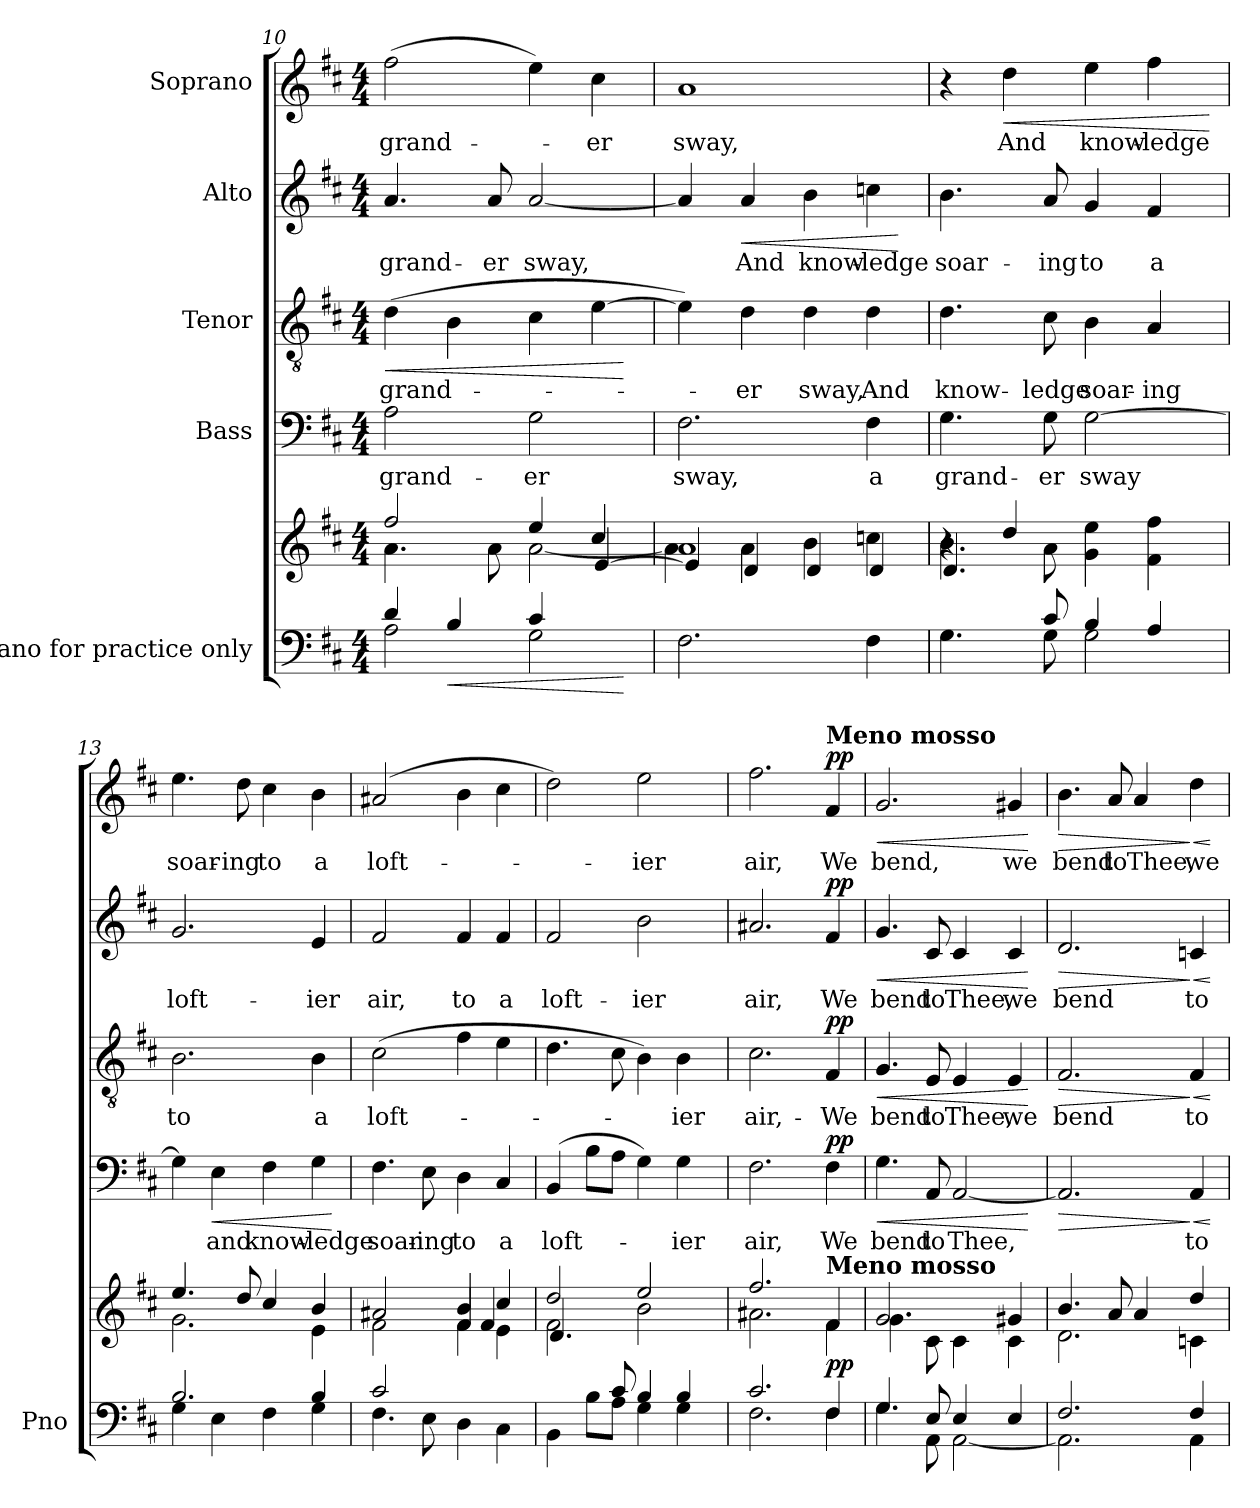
**kern	**kern	**dynam	**kern	**text	**dynam	**kern	**text	**dynam	**kern	**text	**dynam	**kern	**text	**dynam
*part5	*part5	*part5	*part4	*part4	*part4	*part3	*part3	*part3	*part2	*part2	*part2	*part1	*part1	*part1
*staff6	*staff5	*staff5/6	*staff4	*staff4	*staff4	*staff3	*staff3	*staff3	*staff2	*staff2	*staff2	*staff1	*staff1	*staff1
*I"Piano for practice only	*	*	*I"Bass	*	*	*I"Tenor	*	*	*I"Alto	*	*	*I"Soprano	*	*
*I'Pno	*	*	*	*	*	*	*	*	*	*	*	*	*	*
*clefF4	*clefG2	*	*clefF4	*	*	*clefGv2	*	*	*clefG2	*	*	*clefG2	*	*
*k[f#c#]	*k[f#c#]	*	*k[f#c#]	*	*	*k[f#c#]	*	*	*k[f#c#]	*	*	*k[f#c#]	*	*
*M4/4	*M4/4	*	*M4/4	*	*	*M4/4	*	*	*M4/4	*	*	*M4/4	*	*
=10	=10	=10	=10	=10	=10	=10	=10	=10	=10	=10	=10	=10	=10	=10
*^	*^	*	*	*	*	*	*	*	*	*	*	*	*	*
*	*	*	*^	*	*	*	*	*	*	*	*	*	*	*	*	*
!	!	!	!	!	!	!	!	!	!	!	!LO:HP:b	!	!	!	!	!	!
4d/	2A\	2ff#/	4.a\	2.ryy	.	2A\	grand-	.	(4d\	grand-	<	4.a/	grand-	.	(2ff#\	grand-	.
!	!	!	!	!	!LO:HP:b=2	!	!	!	!	!	!	!	!	!	!	!	!
4B/	.	.	.	.	<	.	.	.	4B\	.	.	.	.	.	.	.	.
.	.	.	8a\	.	.	.	.	.	.	.	.	8a/	-er	.	.	.	.
4c#/	2G\	4ee/	[2a\	.	.	2G\	-er	.	4c#\	.	.	[2a/	sway,	.	4ee\)	.	.
4ryy	.	4cc#/	.	[4e/	.	.	.	.	[4e\	.	.	.	.	.	4cc#\	-er	.
*v	*v	*	*	*	*	*	*	*	*	*	*	*	*	*	*	*	*
*	*v	*v	*v	*	*	*	*	*	*	*	*	*	*	*	*	*
.	.	[	.	.	.	.	.	[	.	.	.	.	.	.
=11	=11	=11	=11	=11	=11	=11	=11	=11	=11	=11	=11	=11	=11	=11
*	*^	*	*	*	*	*	*	*	*	*	*	*	*	*
*	*	*^	*	*	*	*	*	*	*	*	*	*	*	*	*
2.F#\	1a	4a\]	4e/]	.	2.F#\	sway,	.	4e\])	.	.	4a/]	.	.	1a	sway,	.
!	!	!	!	!	!	!	!	!	!	!	!	!	!LO:HP:b	!	!	!
.	.	4a\	4d/	.	.	.	.	4d\	-er	.	4a/	And	<	.	.	.
.	.	4b\	4d/	.	.	.	.	4d\	sway,	.	4b\	know-	.	.	.	.
4F#\	.	4ccn\	4d/	.	4F#\	a	.	4d\	And	.	4ccn\	-ledge	.	.	.	.
*	*v	*v	*v	*	*	*	*	*	*	*	*	*	*	*	*	*
.	.	.	.	.	.	.	.	.	.	.	[	.	.	.
=12	=12	=12	=12	=12	=12	=12	=12	=12	=12	=12	=12	=12	=12	=12
*^	*^	*	*	*	*	*	*	*	*	*	*	*	*	*
*	*	*	*^	*	*	*	*	*	*	*	*	*	*	*	*	*
4.ryy	4.G\	4r	4.b\	4.d/	.	4.G\	grand-	.	4.d\	know-	.	4.b\	soar-	.	4r	.	.
!	!	!	!	!	!	!	!	!	!	!	!	!	!	!	!	!	!LO:HP:b
.	.	4dd/	.	.	.	.	.	.	.	.	.	.	.	.	4dd\	And	<
8c#/	8G\	.	8a\	2ryy	.	8G\	-er	.	8c#\	-ledge	.	8a/	-ing	.	.	.	.
4B/	2G\	4g\ 4ee\	2ryy	.	.	[2G\	sway	.	4B\	soar-	.	4g/	to	.	4ee\	know-	.
4A/	.	4f#\ 4ff#\	.	.	.	.	.	.	4A/	-ing	.	4f#/	a	.	4ff#\	-ledge	.
.	.	.	.	8ryy	.	.	.	.	.	.	.	.	.	.	.	.	.
*v	*v	*	*	*	*	*	*	*	*	*	*	*	*	*	*	*	*
*	*v	*v	*v	*	*	*	*	*	*	*	*	*	*	*	*	*
.	.	.	.	.	.	.	.	.	.	.	.	.	.	[
=13	=13	=13	=13	=13	=13	=13	=13	=13	=13	=13	=13	=13	=13	=13
*^	*^	*	*	*	*	*	*	*	*	*	*	*	*	*
2.B/	4G\	4.ee/	2.g\	.	4G\]	.	.	2.B\	to	.	2.g/	loft-	.	4.ee\	soar-	.
!	!	!	!	!	!	!	!LO:HP:b	!	!	!	!	!	!	!	!	!
.	4E\	.	.	.	4E\	and	<	.	.	.	.	.	.	.	.	.
.	.	8dd/	.	.	.	.	.	.	.	.	.	.	.	8dd\	-ing	.
.	4F#\	4cc#/	.	.	4F#\	know-	.	.	.	.	.	.	.	4cc#\	to	.
4B/	4G\	4b/	4e\	.	4G\	-ledge	.	4B\	a	.	4e/	-ier	.	4b\	a	.
*v	*v	*	*	*	*	*	*	*	*	*	*	*	*	*	*	*
*	*v	*v	*	*	*	*	*	*	*	*	*	*	*	*	*
.	.	.	.	.	[	.	.	.	.	.	.	.	.	.
=14	=14	=14	=14	=14	=14	=14	=14	=14	=14	=14	=14	=14	=14	=14
*^	*^	*	*	*	*	*	*	*	*	*	*	*	*	*
*	*	*	*^	*	*	*	*	*	*	*	*	*	*	*	*	*
2c#/	4.F#\	2a#X/	2f#\	2ryy	.	4.F#\	soar-	.	(2c#\	loft-	.	2f#/	air,	.	(2a#X/	loft-	.
.	8E\	.	.	.	.	8E\	-ing	.	.	.	.	.	.	.	.	.	.
2ryy	4D\	4b/	4f#\	4f#/	.	4D\	to	.	4f#\	.	.	4f#/	to	.	4b\	.	.
.	4C#\	4cc#/	4e\	4f#/	.	4C#/	a	.	4e\	.	.	4f#/	a	.	4cc#\	.	.
=15	=15	=15	=15	=15	=15	=15	=15	=15	=15	=15	=15	=15	=15	=15	=15	=15	=15
4.ryy	4BB\	2dd/	2f#\	4.d/	.	(4BB/	loft-	.	4.d\	.	.	2f#/	loft-	.	2dd\)	.	.
.	8B\L	.	.	.	.	8B\L	.	.	.	.	.	.	.	.	.	.	.
8c#/	8A\J	.	.	2ryy	.	8A\J	.	.	8c#\	.	.	.	.	.	.	.	.
4B/	4G\	2ee/	2b\	.	.	4G\)	.	.	4B\)	.	.	2b\	-ier	.	2ee\	-ier	.
4B/	4G\	.	.	.	.	4G\	-ier	.	4B\	-ier	.	.	.	.	.	.	.
.	.	.	.	8ryy	.	.	.	.	.	.	.	.	.	.	.	.	.
*	*	*	*v	*v	*	*	*	*	*	*	*	*	*	*	*	*	*
=16	=16	=16	=16	=16	=16	=16	=16	=16	=16	=16	=16	=16	=16	=16	=16	=16
2.c#/	2.F#\	2.ff#/	2.a#X\	.	2.F#\	air,	.	2.c#\	air,-	.	2.a#X/	air,	.	2.ff#\	air,	.
!	!	!	!	!	!	!	!	!	!	!	!	!	!	!LO:TX:B:t=Meno mosso	!	!
!	!	!LO:TX:B:t=Meno mosso	!	!	!	!	!	!	!	!	!	!	!	!	!	!
!	!	!	!	!LO:DY:a=2	!	!	!LO:DY:a	!	!	!LO:DY:a	!	!	!LO:DY:a	!	!	!LO:DY:a
4F#/	4F#\	4f#/	4f#\	pp	4F#\	We	pp	4F#/	-We	pp	4f#/	We	pp	4f#/	We	pp
=17	=17	=17	=17	=17	=17	=17	=17	=17	=17	=17	=17	=17	=17	=17	=17	=17
!	!	!	!	!	!	!	!LO:HP:b	!	!	!LO:HP:b	!	!	!LO:HP:b	!	!	!LO:HP:b
4.G/	4.G\	2.g/	4.g\	.	4.G\	bend	<	4.G/	bend	<	4.g/	bend	<	2.g/	bend,	<
8E/	8AA\	.	8c#\	.	8AA/	to	.	8E/	to	.	8c#/	to	.	.	.	.
4E/	[2AA\	.	4c#\	.	[2AA/	Thee,	.	4E/	Thee,	.	4c#/	Thee,	.	.	.	.
4E/	.	4g#X/	4c#\	.	.	.	.	4E/	we	.	4c#/	we	.	4g#X/	we	.
*v	*v	*	*	*	*	*	*	*	*	*	*	*	*	*	*	*
*	*v	*v	*	*	*	*	*	*	*	*	*	*	*	*	*
.	.	.	.	.	[	.	.	[	.	.	[	.	.	[
=18	=18	=18	=18	=18	=18	=18	=18	=18	=18	=18	=18	=18	=18	=18
*^	*^	*	*	*	*	*	*	*	*	*	*	*	*	*
!	!	!	!	!	!	!	!LO:HP:b	!	!	!LO:HP:b	!	!	!LO:HP:b	!	!	!LO:HP:b
2.F#/	2.AA\]	4.b/	2.d\	.	2.AA/]	.	>	2.F#/	bend	>	2.d/	bend	>	4.b\	bend	>
.	.	8a/	.	.	.	.	.	.	.	.	.	.	.	8a/	to	.
.	.	4a/	.	.	.	.	.	.	.	.	.	.	.	4a/	Thee,	.
!	!	!	!	!	!	!	!LO:HP:n=1:b	!	!	!LO:HP:n=1:b	!	!	!LO:HP:n=1:b	!	!	!LO:HP:n=1:b
4F#/	4AA\	4dd/	4cn\	.	4AA/	to	] <	4F#/	to	] <	4cn/	to	] <	4dd\	we	] <
*v	*v	*	*	*	*	*	*	*	*	*	*	*	*	*	*	*
*	*v	*v	*	*	*	*	*	*	*	*	*	*	*	*	*
.	.	.	.	.	[	.	.	[	.	.	[	.	.	[
=	=	=	=	=	=	=	=	=	=	=	=	=	=	=
*-	*-	*-	*-	*-	*-	*-	*-	*-	*-	*-	*-	*-	*-	*-
